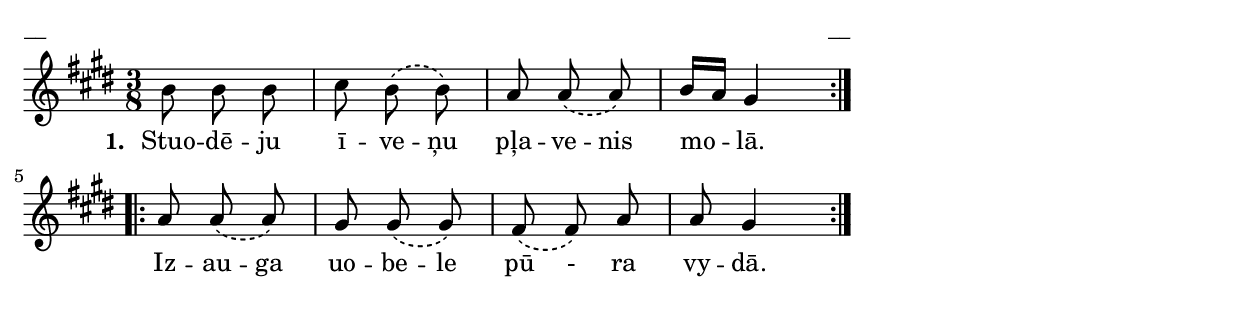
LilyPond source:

\version "2.13.18"
\paper {
line-width = 14\cm
left-margin = 0.4\cm
between-system-padding = 0.1\cm
between-system-space = 0.1\cm
}
% SBTZK, p.132
\layout {
indent = #0
ragged-last = ##f
}


voiceA = \relative c'' {
\clef "treble"
\key e \major
\time 3/8
\phrasingSlurDashed
\repeat volta 2 {b8 b b | cis b \(b\) | a a \(a\) | b16 [a] gis4}
\repeat volta 2 {a8 a \(a\) | gis gis \(gis\) | fis \(fis\) a | a gis4}
}

lyricA = \lyricmode {
\set stanza = "1. "
Stuo -- dē -- ju ī -- ve -- ņu pļa -- ve -- nis mo -- lā.
Iz -- au -- ga uo -- be -- le pū - ra vy -- dā.
}

fullScore = <<
%\new ChordNames { \chordsA }
\new Staff {
<<
\new Voice = "voiceA" { \oneVoice \autoBeamOff \voiceA }
\lyricsto "voiceA" \new Lyrics  \lyricA
%\new Voice = "voiceB" { \voiceTwo \autoBeamOff \voiceB }
>>
}
>>



\score {
\fullScore
\header { piece = "__" opus = "__" }
}
\markup { \with-color #(x11-color 'white) \sans \smaller "__" }
\score {
\unfoldRepeats
\fullScore
\midi {
\context { \Staff \remove "Staff_performer" }
\context { \Voice \consists "Staff_performer" }
}
}


